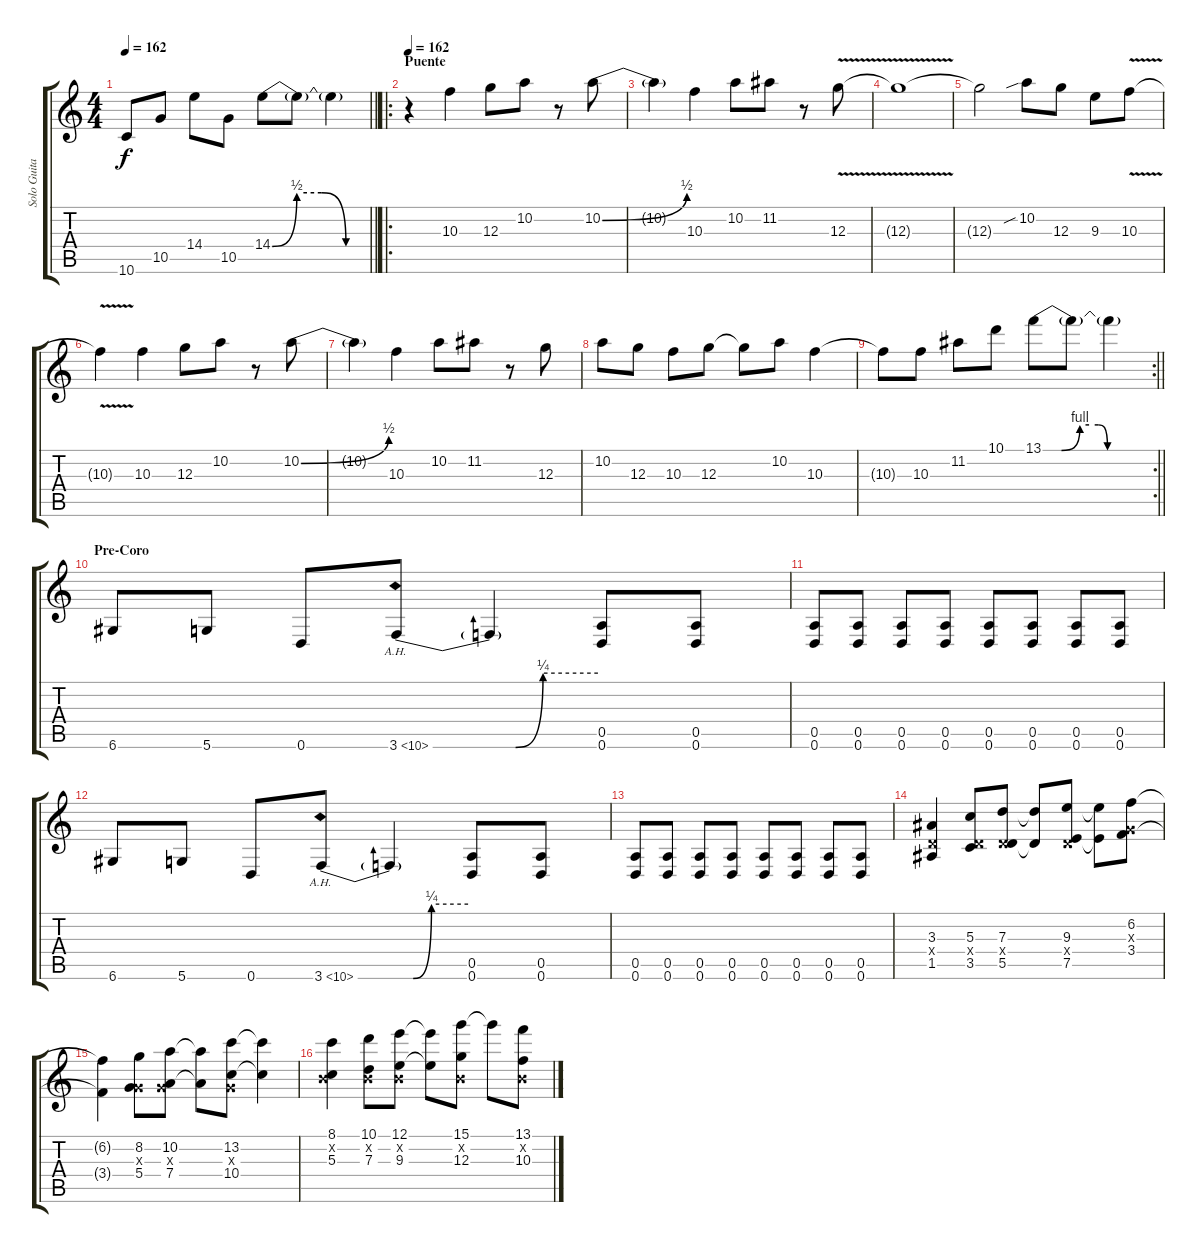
\track ("Solo Guitar" "Solo Guita") {instrument distortionguitar}
\staff {score tabs}
\tuning (E4 B3 G3 D3 A2 D2) {hide}
\ts (4 4)
\tempo 162
\clef g2
\barLineRight lightlight
\ks c
10.6.8{dy f} 10.5.8 14.4.8 10.5.8 14.4{be (custom 0 0 15 2 30 2 45 0 60 0)}.8 14.4{t}.8 14.4{t}.4 |
\ro
\section ("" "Puente")
\tempo 162
r.4 10.3.4 12.3.8 10.2.8 r.8 10.2{be (bend 0 0 60 2)}.8 |
10.2{t}.4 10.3.4 10.2.8 11.2.8 r.8 12.3{v}.8 |
12.3{t}.1 |
12.3{t}.2 10.2{sib}.8 12.3.8 9.3.8 10.3{v}.8 |
10.3{t}.4 10.3.4 12.3.8 10.2.8 r.8 10.2{be (bend 0 0 60 2)}.8 |
10.2{t}.4 10.3.4 10.2.8 11.2.8 r.8 12.3.8 |
10.2.8 12.3.8 10.3.8 12.3.8 12.3{t}.8 10.2.8 10.3.4 |
\rc 2
\barLineRight lightlight
10.3{t}.8 10.3.8 11.2.8 10.1.8 13.1{be (custom 0 0 5 0 10 0 20 4 25 4 30 4 35 0 39 0 45 0 60 0)}.8 13.1{t}.8 13.1{t}.4 |
\section ("" "Pre-Coro")
6.6.8 5.6.8 0.6.8 3.6{be (custom 0 0 30 0 40 1 60 1) ah 7}.8{instrument guitarharmonics} 3.6{t}.4 (0.5 0.6).8{instrument distortionguitar} (0.5 0.6).8 |
(0.5 0.6).8 (0.5 0.6).8 (0.5 0.6).8 (0.5 0.6).8 (0.5 0.6).8 (0.5 0.6).8 (0.5 0.6).8 (0.5 0.6).8 |
6.6.8 5.6.8 0.6.8 3.6{be (custom 0 0 30 0 40 1 60 1) ah 7}.8{instrument guitarharmonics} 3.6{t}.4 (0.5 0.6).8{instrument distortionguitar} (0.5 0.6).8 |
(0.5 0.6).8 (0.5 0.6).8 (0.5 0.6).8 (0.5 0.6).8 (0.5 0.6).8 (0.5 0.6).8 (0.5 0.6).8 (0.5 0.6).8 |
(3.3 0.4{x} 1.5).4 (5.3 0.4{x} 3.5).8 (7.3 0.4{x} 5.5).8 (7.3{t} 5.5{t}).8 (9.3 0.4{x} 7.5).8 (9.3{t} 7.5{t}).8 (6.2 0.3{x} 3.4).8 |
(6.2{t} 3.4{t}).4 (8.2 0.3{x} 5.4).8 (10.2 0.3{x} 7.4).8 (10.2{t} 7.4{t}).8 (13.2 0.3{x} 10.4).8 (13.2{t} 10.4{t}).4 |
(8.1 0.2{x} 5.3).4 (10.1 0.2{x} 7.3).8 (12.1 0.2{x} 9.3).8 (12.1{t} 9.3{t}).8 (15.1 0.2{x} 12.3).8 15.1{t}.8 (13.1 0.2{x} 10.3).8
